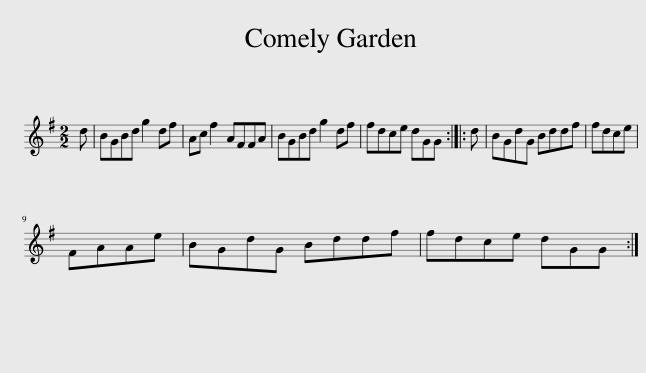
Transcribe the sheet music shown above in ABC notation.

X:1
L:1/8
M:2/2
I:linebreak $
K:G
V:1 treble
V:1
 d | BGBd g2 df | Ac f2 AFFA | BGBd g2 df | fdce dGG :: %5
 d | BGdG Bddf | fdce |$ FAAe | BGdG Bddf | %10
 fdce dGG :| %11
